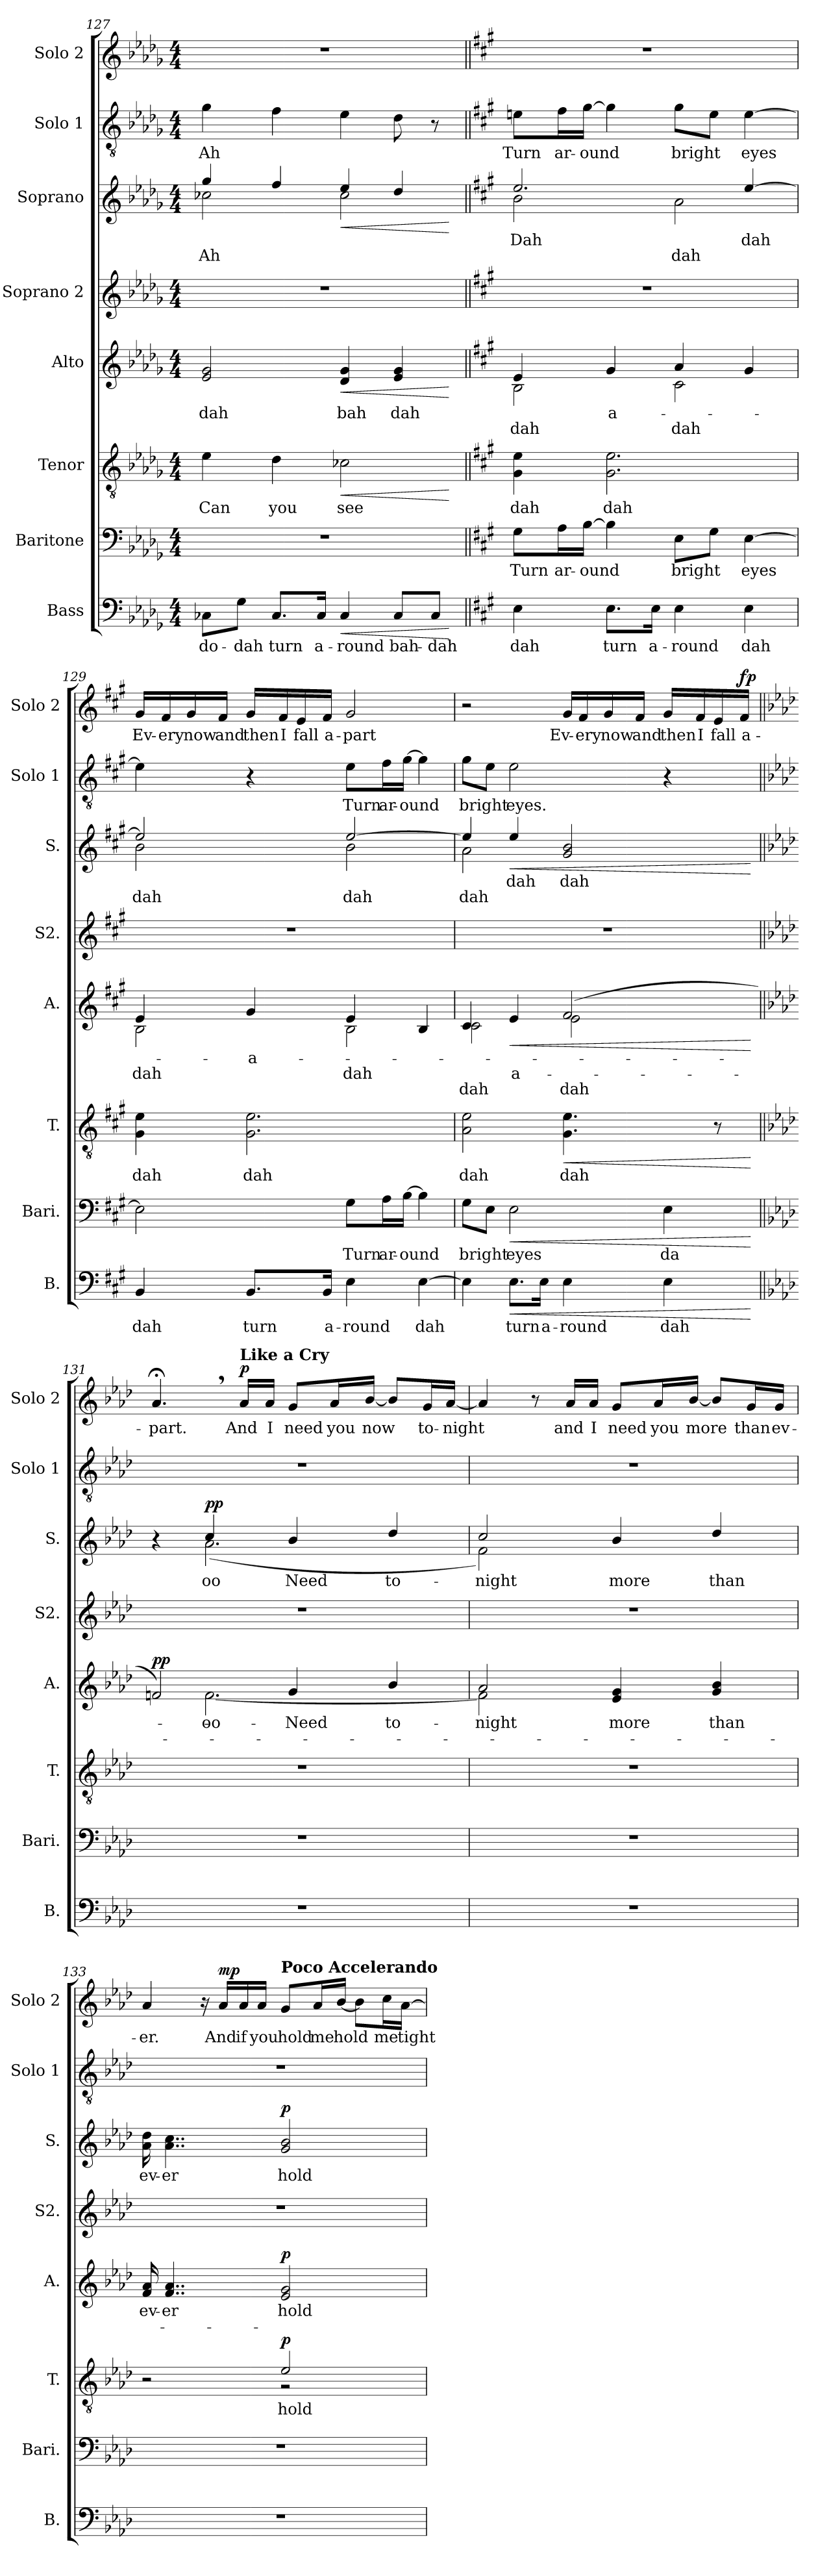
**kern	**text	**dynam	**kern	**text	**dynam	**kern	**text	**dynam	**kern	**text	**text	**text	**dynam	**kern	**kern	**text	**text	**dynam	**kern	**text	**kern	**text	**dynam
*part8	*part8	*part8	*part7	*part7	*part7	*part6	*part6	*part6	*part5	*part5	*part5	*part5	*part5	*part4	*part3	*part3	*part3	*part3	*part2	*part2	*part1	*part1	*part1
*staff8	*staff8	*staff8	*staff7	*staff7	*staff7	*staff6	*staff6	*staff6	*staff5	*staff5	*staff5	*staff5	*staff5	*staff4	*staff3	*staff3	*staff3	*staff3	*staff2	*staff2	*staff1	*staff1	*staff1
*I"Bass	*	*	*I"Baritone	*	*	*I"Tenor	*	*	*I"Alto	*	*	*	*	*I"Soprano 2	*I"Soprano	*	*	*	*I"Solo 1	*	*I"Solo 2	*	*
*I'B.	*	*	*I'Bari.	*	*	*I'T.	*	*	*I'A.	*	*	*	*	*I'S2.	*I'S.	*	*	*	*I'Solo 1	*	*I'Solo 2	*	*
!!LO:LB:g=z
*clefF4	*	*	*clefF4	*	*	*clefGv2	*	*	*clefG2	*	*	*	*	*clefG2	*clefG2	*	*	*	*clefGv2	*	*clefG2	*	*
*k[b-e-a-d-g-]	*	*	*k[b-e-a-d-g-]	*	*	*k[b-e-a-d-g-]	*	*	*k[b-e-a-d-g-]	*	*	*	*	*k[b-e-a-d-g-]	*k[b-e-a-d-g-]	*	*	*	*k[b-e-a-d-g-]	*	*k[b-e-a-d-g-]	*	*
*M4/4	*	*	*M4/4	*	*	*M4/4	*	*	*M4/4	*	*	*	*	*M4/4	*M4/4	*	*	*	*M4/4	*	*M4/4	*	*
=127	=127	=127	=127	=127	=127	=127	=127	=127	=127	=127	=127	=127	=127	=127	=127	=127	=127	=127	=127	=127	=127	=127	=127
!	!LO:LY:b	!	!	!	!	!	!LO:LY:b	!	!	!LO:LY:b	!	!	!	!	!	!	!LO:LY:b	!	!	!LO:LY:b	!	!	!
*	*	*	*	*	*	*	*	*	*	*	*	*	*	*	*^	*	*	*	*	*	*	*	*
8C-X\L	do-	.	1r	.	.	4e-\	Can	.	2e-/ 2g-/	dah	.	.	.	1r	4gg-/	2cc-X\	.	Ah	.	4g-\	Ah	1r	.	.
!	!LO:LY:b	!	!	!	!	!	!	!	!	!	!	!	!	!	!	!	!	!	!	!	!	!	!	!
8G-\J	-dah	.	.	.	.	.	.	.	.	.	.	.	.	.	.	.	.	.	.	.	.	.	.	.
!	!LO:LY:b	!	!	!	!	!	!LO:LY:b	!	!	!	!	!	!	!	!	!	!	!	!	!	!	!	!	!
8.C-/L	turn	.	.	.	.	4d-\	you	.	.	.	.	.	.	.	4ff/	.	.	.	.	4f\	.	.	.	.
!	!LO:LY:b	!	!	!	!	!	!	!	!	!	!	!	!	!	!	!	!	!	!	!	!	!	!	!
16C-/Jk	a-	.	.	.	.	.	.	.	.	.	.	.	.	.	.	.	.	.	.	.	.	.	.	.
!	!LO:LY:b	!LO:HP:b	!	!	!	!	!LO:LY:b	!LO:HP:b	!	!LO:LY:b	!	!	!LO:HP:b	!	!	!	!	!	!LO:HP:b	!	!	!	!	!
4C-/	-round	<	.	.	.	2c-X\	see	<	4d-/ 4g-/	bah	.	.	<	.	4ee-/	2cc-\	.	.	<	4e-\	.	.	.	.
!	!LO:LY:b	!	!	!	!	!	!	!	!	!LO:LY:b	!	!	!	!	!	!	!	!	!	!	!	!	!	!
8C-/L	bah-	.	.	.	.	.	.	.	4e-/ 4g-/	dah	.	.	.	.	4dd-/	.	.	.	.	8d-\	.	.	.	.
!	!LO:LY:b	!	!	!	!	!	!	!	!	!	!	!	!	!	!	!	!	!	!	!	!	!	!	!
8C-/J	-dah	.	.	.	.	.	.	.	.	.	.	.	.	.	.	.	.	.	.	8r	.	.	.	.
*	*	*	*	*	*	*	*	*	*	*	*	*	*	*	*v	*v	*	*	*	*	*	*	*	*
.	.	[	.	.	.	.	.	[	.	.	.	.	[	.	.	.	.	[	.	.	.	.	.
!!LO:PB:g=z
=128||	=128||	=128||	=128||	=128||	=128||	=128||	=128||	=128||	=128||	=128||	=128||	=128||	=128||	=128||	=128||	=128||	=128||	=128||	=128||	=128||	=128||	=128||	=128||
*k[f#c#g#]	*	*	*k[f#c#g#]	*	*	*k[f#c#g#]	*	*	*k[f#c#g#]	*	*	*	*	*k[f#c#g#]	*k[f#c#g#]	*	*	*	*k[f#c#g#]	*	*k[f#c#g#]	*	*
!	!LO:LY:b	!	!	!LO:LY:b	!	!	!LO:LY:b	!	!	!LO:LY:b	!	!	!	!	!	!	!	!	!	!	!	!	!
*	*	*	*	*	*	*	*	*	*^	*	*	*	*	*	*	*	*	*	*	*	*	*	*
!	!	!	!	!	!	!	!	!	!	!	!	!LO:LY:b	!	!	!	!	!LO:LY:b	!	!	!	!LO:LY:b	!	!	!
*	*	*	*	*	*	*	*	*	*	*	*	*	*	*	*	*^	*	*	*	*	*	*	*	*
4E\	dah	.	8G#\L	Turn	.	4G#\ 4e\	dah	.	4e/	2B\	.	dah	.	.	1r	2.ee/	2b\	Dah	.	.	8en\L	Turn	1r	.	.
!	!	!	!	!LO:LY:b	!	!	!	!	!	!	!	!	!	!	!	!	!	!	!	!	!	!LO:LY:b	!	!	!
.	.	.	16A\L	ar-	.	.	.	.	.	.	.	.	.	.	.	.	.	.	.	.	16f#\L	ar-	.	.	.
!	!	!	!	!LO:LY:b	!	!	!	!	!	!	!	!	!	!	!	!	!	!	!	!	!	!LO:LY:b	!	!	!
.	.	.	[16B\JJ	-ound	.	.	.	.	.	.	.	.	.	.	.	.	.	.	.	.	[16g#\JJ	-ound	.	.	.
!	!LO:LY:b	!	!	!	!	!	!LO:LY:b	!	!	!	!LO:LY:b	!	!	!	!	!	!	!	!	!	!	!	!	!	!
8.E\L	turn	.	4B\]	.	.	2.G#\ 2.e\	dah	.	4g#/	.	a-	.	.	.	.	.	.	.	.	.	4g#\]	.	.	.	.
!	!LO:LY:b	!	!	!	!	!	!	!	!	!	!	!	!	!	!	!	!	!	!	!	!	!	!	!	!
16E\Jk	a-	.	.	.	.	.	.	.	.	.	.	.	.	.	.	.	.	.	.	.	.	.	.	.	.
!	!LO:LY:b	!	!	!LO:LY:b	!	!	!	!	!	!	!LO:LY:b	!	!	!	!	!	!	!	!	!	!	!	!	!	!
!	!	!	!	!	!	!	!	!	!	!	!	!LO:LY:b	!	!	!	!	!	!	!LO:LY:b	!	!	!LO:LY:b	!	!	!
4E\	-round	.	8E\L	bright	.	.	.	.	4a/	2c#\	.	dah	.	.	.	.	2a\	.	dah	.	8g#\L	bright	.	.	.
.	.	.	8G#\J	.	.	.	.	.	.	.	.	.	.	.	.	.	.	.	.	.	8e\J	.	.	.	.
!	!LO:LY:b	!	!	!LO:LY:b	!	!	!	!	!	!	!	!	!	!	!	!	!	!LO:LY:b	!	!	!	!LO:LY:b	!	!	!
4E\	dah	.	[4E\	eyes	.	.	.	.	4g#/	.	.	.	.	.	.	[4ee/	.	dah	.	.	[4e\	eyes	.	.	.
=129	=129	=129	=129	=129	=129	=129	=129	=129	=129	=129	=129	=129	=129	=129	=129	=129	=129	=129	=129	=129	=129	=129	=129	=129	=129
!	!LO:LY:b	!	!	!	!	!	!LO:LY:b	!	!	!	!LO:LY:b	!	!	!	!	!	!	!	!	!	!	!	!	!	!
!	!	!	!	!	!	!	!	!	!	!	!	!LO:LY:b	!	!	!	!	!	!	!LO:LY:b	!	!	!	!	!LO:LY:b	!
4BB/	dah	.	2E\]	.	.	4G#\ 4e\	dah	.	4e/	2B\	.	dah	.	.	1r	2ee/]	2b\	.	dah	.	4e\]	.	16g#/LL	Ev-	.
!	!	!	!	!	!	!	!	!	!	!	!	!	!	!	!	!	!	!	!	!	!	!	!	!LO:LY:b	!
.	.	.	.	.	.	.	.	.	.	.	.	.	.	.	.	.	.	.	.	.	.	.	16f#/	-ery	.
!	!	!	!	!	!	!	!	!	!	!	!	!	!	!	!	!	!	!	!	!	!	!	!	!LO:LY:b	!
.	.	.	.	.	.	.	.	.	.	.	.	.	.	.	.	.	.	.	.	.	.	.	16g#/	now	.
!	!	!	!	!	!	!	!	!	!	!	!	!	!	!	!	!	!	!	!	!	!	!	!	!LO:LY:b	!
.	.	.	.	.	.	.	.	.	.	.	.	.	.	.	.	.	.	.	.	.	.	.	16f#/JJ	and	.
!	!LO:LY:b	!	!	!	!	!	!LO:LY:b	!	!	!	!LO:LY:b	!	!	!	!	!	!	!	!	!	!	!	!	!LO:LY:b	!
8.BB/L	turn	.	.	.	.	2.G#\ 2.e\	dah	.	4g#/	.	a-	.	.	.	.	.	.	.	.	.	4r	.	16g#/LL	then	.
!	!	!	!	!	!	!	!	!	!	!	!	!	!	!	!	!	!	!	!	!	!	!	!	!LO:LY:b	!
.	.	.	.	.	.	.	.	.	.	.	.	.	.	.	.	.	.	.	.	.	.	.	16f#/	I	.
!	!	!	!	!	!	!	!	!	!	!	!	!	!	!	!	!	!	!	!	!	!	!	!	!LO:LY:b	!
.	.	.	.	.	.	.	.	.	.	.	.	.	.	.	.	.	.	.	.	.	.	.	16e/	fall	.
!	!LO:LY:b	!	!	!	!	!	!	!	!	!	!	!	!	!	!	!	!	!	!	!	!	!	!	!LO:LY:b	!
16BB/Jk	a-	.	.	.	.	.	.	.	.	.	.	.	.	.	.	.	.	.	.	.	.	.	16f#/JJ	a-	.
!	!LO:LY:b	!	!	!LO:LY:b	!	!	!	!	!	!	!LO:LY:b	!	!	!	!	!	!	!	!	!	!	!	!	!	!
!	!	!	!	!	!	!	!	!	!	!	!	!LO:LY:b	!	!	!	!	!	!LO:LY:b	!	!	!	!	!	!	!
!	!	!	!	!	!	!	!	!	!	!	!	!	!	!	!	!	!	!	!LO:LY:b	!	!	!LO:LY:b	!	!LO:LY:b	!
4E\	-round	.	8G#\L	Turn	.	.	.	.	4e/	2B\	.	dah	.	.	.	[2ee/	2b\	.	dah	.	8e\L	Turn	2g#/	-part	.
!	!	!	!	!LO:LY:b	!	!	!	!	!	!	!	!	!	!	!	!	!	!	!	!	!	!LO:LY:b	!	!	!
.	.	.	16A\L	ar-	.	.	.	.	.	.	.	.	.	.	.	.	.	.	.	.	16f#\L	ar-	.	.	.
!	!	!	!	!LO:LY:b	!	!	!	!	!	!	!	!	!	!	!	!	!	!	!	!	!	!LO:LY:b	!	!	!
.	.	.	[16B\JJ	-ound	.	.	.	.	.	.	.	.	.	.	.	.	.	.	.	.	[16g#\JJ	-ound	.	.	.
!	!LO:LY:b	!	!	!	!	!	!	!	!	!	!	!	!	!	!	!	!	!	!	!	!	!	!	!	!
[4E\	dah	.	4B\]	.	.	.	.	.	4B/	.	.	.	.	.	.	.	.	.	.	.	4g#\]	.	.	.	.
!!LO:PB:g=z
=130	=130	=130	=130	=130	=130	=130	=130	=130	=130	=130	=130	=130	=130	=130	=130	=130	=130	=130	=130	=130	=130	=130	=130	=130	=130
!	!	!	!	!LO:LY:b	!	!	!LO:LY:b	!	!	!	!	!LO:LY:b	!	!	!	!	!	!	!	!	!	!	!	!	!
!	!	!	!	!	!	!	!	!	!	!	!	!	!LO:LY:b	!	!	!	!	!	!LO:LY:b	!	!	!LO:LY:b	!	!	!
4E\]	.	.	8G#\L	bright	.	2A\ 2e\	dah	.	4c#/	2c#\	.	.	dah	.	1r	4ee/]	2a\	.	dah	.	8g#\L	bright	2r	.	.
.	.	.	8E\J	.	.	.	.	.	.	.	.	.	.	.	.	.	.	.	.	.	8e\J	.	.	.	.
!	!LO:LY:b	!LO:HP:b	!	!LO:LY:b	!LO:HP:b	!	!	!	!	!	!	!LO:LY:b	!	!LO:HP:b	!	!	!	!LO:LY:b	!	!LO:HP:b	!	!LO:LY:b	!	!	!
8.E\L	turn	<	2E\	eyes	<	.	.	.	4e/	.	.	a-	.	<	.	4ee/	.	dah	.	<	2e\	eyes.	.	.	.
!	!LO:LY:b	!	!	!	!	!	!	!	!	!	!	!	!	!	!	!	!	!	!	!	!	!	!	!	!
16E\Jk	a-	.	.	.	.	.	.	.	.	.	.	.	.	.	.	.	.	.	.	.	.	.	.	.	.
!	!LO:LY:b	!	!	!	!	!	!LO:LY:b	!LO:HP:b	!	!	!	!LO:LY:b	!	!	!	!	!	!	!	!	!	!	!	!	!
!	!	!	!	!	!	!	!	!	!	!	!	!	!LO:LY:b	!	!	!	!	!LO:LY:b	!	!	!	!	!	!LO:LY:b	!
4E\	-round	.	.	.	.	4.G#\ 4.e\	dah	<	(>2f#/	2e\	.	.	dah	.	.	2g#/ 2b/	2ryy	dah	.	.	.	.	16g#/LL	Ev-	.
!	!	!	!	!	!	!	!	!	!	!	!	!	!	!	!	!	!	!	!	!	!	!	!	!LO:LY:b	!
.	.	.	.	.	.	.	.	.	.	.	.	.	.	.	.	.	.	.	.	.	.	.	16f#/	-ery	.
!	!	!	!	!	!	!	!	!	!	!	!	!	!	!	!	!	!	!	!	!	!	!	!	!LO:LY:b	!
.	.	.	.	.	.	.	.	.	.	.	.	.	.	.	.	.	.	.	.	.	.	.	16g#/	now	.
!	!	!	!	!	!	!	!	!	!	!	!	!	!	!	!	!	!	!	!	!	!	!	!	!LO:LY:b	!
.	.	.	.	.	.	.	.	.	.	.	.	.	.	.	.	.	.	.	.	.	.	.	16f#/JJ	and	.
!	!LO:LY:b	!	!	!LO:LY:b	!	!	!	!	!	!	!	!	!	!	!	!	!	!	!	!	!	!	!	!LO:LY:b	!
4E\	dah	.	4E\	da	.	.	.	.	.	.	.	.	.	.	.	.	.	.	.	.	4r	.	16g#/LL	then	.
!	!	!	!	!	!	!	!	!	!	!	!	!	!	!	!	!	!	!	!	!	!	!	!	!LO:LY:b	!
.	.	.	.	.	.	.	.	.	.	.	.	.	.	.	.	.	.	.	.	.	.	.	16f#/	I	.
!	!	!	!	!	!	!	!	!	!	!	!	!	!	!	!	!	!	!	!	!	!	!	!	!LO:LY:b	!
.	.	.	.	.	.	8r	.	.	.	.	.	.	.	.	.	.	.	.	.	.	.	.	16e/	fall	.
!	!	!	!	!	!	!	!	!	!	!	!	!	!	!	!	!	!	!	!	!	!	!	!	!LO:LY:b	!LO:DY:b
.	.	.	.	.	.	.	.	.	.	.	.	.	.	.	.	.	.	.	.	.	.	.	16f#/JJ	a-	fp
*	*	*	*	*	*	*	*	*	*v	*v	*	*	*	*	*	*v	*v	*	*	*	*	*	*	*	*
.	.	[	.	.	[	.	.	[	.	.	.	.	[	.	.	.	.	[	.	.	.	.	.
!!LO:PB:g=z
=131||	=131||	=131||	=131||	=131||	=131||	=131||	=131||	=131||	=131||	=131||	=131||	=131||	=131||	=131||	=131||	=131||	=131||	=131||	=131||	=131||	=131||	=131||	=131||
!!LO:REH:place=s1:a:B:fs=14:t=H:qo=1.5
*k[b-e-a-d-]	*	*	*k[b-e-a-d-]	*	*	*k[b-e-a-d-]	*	*	*k[b-e-a-d-]	*	*	*	*	*k[b-e-a-d-]	*k[b-e-a-d-]	*	*	*	*k[b-e-a-d-]	*	*k[b-e-a-d-]	*	*
*	*	*	*	*	*	*	*	*	*	*	*	*	*	*	*	*	*	*	*	*	*MM53	*	*
*	*	*	*	*	*	*	*	*	*^	*	*	*	*	*	*^	*	*	*	*	*	*	*	*
!	!	!	!	!	!	!	!	!	!	!	!	!	!	!LO:DY:b	!	!	!	!	!	!	!	!	!	!LO:LY:b	!
1r	.	.	1r	.	.	1r	.	.	2fn/)	4ryy	.	.	.	pp	1r	4r	4ryy	.	.	.	1r	.	4.a-;<,/	-part.	.
!	!	!	!	!	!	!	!	!	!	!	!LO:LY:b	!	!	!	!	!	!	!LO:LY:b	!	!LO:DY:b	!	!	!	!	!
.	.	.	.	.	.	.	.	.	.	[2.f\	oo	.	.	.	.	4cc/	(<2.a-\	oo	.	pp	.	.	.	.	.
!	!	!	!	!	!	!	!	!	!	!	!	!	!	!	!	!	!	!	!	!	!	!	!LO:TX:a:B:t=Like a Cry	!	!
!	!	!	!	!	!	!	!	!	!	!	!	!	!	!	!	!	!	!	!	!	!	!	!	!LO:LY:b	!LO:DY:b
.	.	.	.	.	.	.	.	.	.	.	.	.	.	.	.	.	.	.	.	.	.	.	16a-/LL	And	p
!	!	!	!	!	!	!	!	!	!	!	!	!	!	!	!	!	!	!	!	!	!	!	!	!LO:LY:b	!
.	.	.	.	.	.	.	.	.	.	.	.	.	.	.	.	.	.	.	.	.	.	.	16a-/JJ	I	.
!	!	!	!	!	!	!	!	!	!	!	!LO:LY:b	!	!	!	!	!	!	!LO:LY:b	!	!	!	!	!	!LO:LY:b	!
.	.	.	.	.	.	.	.	.	4g/	.	Need	.	.	.	.	4b-/	.	Need	.	.	.	.	8g/L	need	.
!	!	!	!	!	!	!	!	!	!	!	!	!	!	!	!	!	!	!	!	!	!	!	!	!LO:LY:b	!
.	.	.	.	.	.	.	.	.	.	.	.	.	.	.	.	.	.	.	.	.	.	.	16a-/L	you	.
!	!	!	!	!	!	!	!	!	!	!	!	!	!	!	!	!	!	!	!	!	!	!	!	!LO:LY:b	!
.	.	.	.	.	.	.	.	.	.	.	.	.	.	.	.	.	.	.	.	.	.	.	[16b-/JJ	now	.
!	!	!	!	!	!	!	!	!	!	!	!LO:LY:b	!	!	!	!	!	!	!LO:LY:b	!	!	!	!	!	!	!
.	.	.	.	.	.	.	.	.	4b-/	.	to-	.	.	.	.	4dd-/	.	to-	.	.	.	.	8b-/L]	.	.
!	!	!	!	!	!	!	!	!	!	!	!	!	!	!	!	!	!	!	!	!	!	!	!	!LO:LY:b	!
.	.	.	.	.	.	.	.	.	.	.	.	.	.	.	.	.	.	.	.	.	.	.	16g/L	to-	.
!	!	!	!	!	!	!	!	!	!	!	!	!	!	!	!	!	!	!	!	!	!	!	!	!LO:LY:b	!
.	.	.	.	.	.	.	.	.	.	.	.	.	.	.	.	.	.	.	.	.	.	.	[16a-/JJ	-night	.
=132	=132	=132	=132	=132	=132	=132	=132	=132	=132	=132	=132	=132	=132	=132	=132	=132	=132	=132	=132	=132	=132	=132	=132	=132	=132
!	!	!	!	!	!	!	!	!	!	!	!LO:LY:b	!	!	!	!	!	!	!LO:LY:b	!	!	!	!	!	!	!
1r	.	.	1r	.	.	1r	.	.	2a-/	2f\]	-night	.	.	.	1r	2cc/	2f\)	-night	.	.	1r	.	4a-/]	.	.
.	.	.	.	.	.	.	.	.	.	.	.	.	.	.	.	.	.	.	.	.	.	.	8r	.	.
!	!	!	!	!	!	!	!	!	!	!	!	!	!	!	!	!	!	!	!	!	!	!	!	!LO:LY:b	!
.	.	.	.	.	.	.	.	.	.	.	.	.	.	.	.	.	.	.	.	.	.	.	16a-/LL	and	.
!	!	!	!	!	!	!	!	!	!	!	!	!	!	!	!	!	!	!	!	!	!	!	!	!LO:LY:b	!
.	.	.	.	.	.	.	.	.	.	.	.	.	.	.	.	.	.	.	.	.	.	.	16a-/JJ	I	.
!	!	!	!	!	!	!	!	!	!	!	!LO:LY:b	!	!	!	!	!	!	!LO:LY:b	!	!	!	!	!	!LO:LY:b	!
.	.	.	.	.	.	.	.	.	4e-/ 4g/	2ryy	more	.	.	.	.	4b-/	2ryy	more	.	.	.	.	8g/L	need	.
!	!	!	!	!	!	!	!	!	!	!	!	!	!	!	!	!	!	!	!	!	!	!	!	!LO:LY:b	!
.	.	.	.	.	.	.	.	.	.	.	.	.	.	.	.	.	.	.	.	.	.	.	16a-/L	you	.
!	!	!	!	!	!	!	!	!	!	!	!	!	!	!	!	!	!	!	!	!	!	!	!	!LO:LY:b	!
.	.	.	.	.	.	.	.	.	.	.	.	.	.	.	.	.	.	.	.	.	.	.	[16b-/JJ	more	.
!	!	!	!	!	!	!	!	!	!	!	!LO:LY:b	!	!	!	!	!	!	!LO:LY:b	!	!	!	!	!	!	!
.	.	.	.	.	.	.	.	.	4g/ 4b-/	.	than	.	.	.	.	4dd-/	.	than	.	.	.	.	8b-/L]	.	.
!	!	!	!	!	!	!	!	!	!	!	!	!	!	!	!	!	!	!	!	!	!	!	!	!LO:LY:b	!
.	.	.	.	.	.	.	.	.	.	.	.	.	.	.	.	.	.	.	.	.	.	.	16g/L	than	.
!	!	!	!	!	!	!	!	!	!	!	!	!	!	!	!	!	!	!	!	!	!	!	!	!LO:LY:b	!
.	.	.	.	.	.	.	.	.	.	.	.	.	.	.	.	.	.	.	.	.	.	.	16g/JJ	ev-	.
*	*	*	*	*	*	*	*	*	*v	*v	*	*	*	*	*	*v	*v	*	*	*	*	*	*	*	*
!!LO:LB:g=z
=133	=133	=133	=133	=133	=133	=133	=133	=133	=133	=133	=133	=133	=133	=133	=133	=133	=133	=133	=133	=133	=133	=133	=133
*	*	*	*	*	*	*^	*	*	*	*	*	*	*	*	*	*	*	*	*	*	*	*	*
!	!	!	!	!	!	!	!	!	!	!	!LO:LY:b	!	!	!	!	!	!LO:LY:b	!	!	!	!	!	!LO:LY:b	!
1r	.	.	1r	.	.	2r	2ryy	.	.	16f/ 16a-/	ev-	.	.	.	1r	16a-\ 16dd-\	-ev-	.	.	1r	.	4a-/	-er.	.
!	!	!	!	!	!	!	!	!	!	!	!LO:LY:b	!	!	!	!	!	!LO:LY:b	!	!	!	!	!	!	!
.	.	.	.	.	.	.	.	.	.	4..f/ 4..a-/	-er	.	.	.	.	4..a-\ 4..cc\	-er	.	.	.	.	.	.	.
.	.	.	.	.	.	.	.	.	.	.	.	.	.	.	.	.	.	.	.	.	.	16r	.	.
*	*	*	*	*	*	*	*	*	*	*	*	*	*	*	*	*	*	*	*	*	*	*MM60	*	*
!	!	!	!	!	!	!	!	!	!	!	!	!	!	!	!	!	!	!	!	!	!	!	!LO:LY:b	!LO:DY:b
.	.	.	.	.	.	.	.	.	.	.	.	.	.	.	.	.	.	.	.	.	.	16a-/LL	And	mp
!	!	!	!	!	!	!	!	!	!	!	!	!	!	!	!	!	!	!	!	!	!	!	!LO:LY:b	!
.	.	.	.	.	.	.	.	.	.	.	.	.	.	.	.	.	.	.	.	.	.	16a-/	if	.
!	!	!	!	!	!	!	!	!	!	!	!	!	!	!	!	!	!	!	!	!	!	!	!LO:LY:b	!
.	.	.	.	.	.	.	.	.	.	.	.	.	.	.	.	.	.	.	.	.	.	16a-/JJ	you	.
!	!	!	!	!	!	!	!	!	!	!	!	!	!	!	!	!	!	!	!	!	!	!LO:TX:a:B:t=Poco Accelerando	!	!
!	!	!	!	!	!	!	!	!LO:LY:b	!LO:DY:b	!	!LO:LY:b	!	!	!LO:DY:b	!	!	!LO:LY:b	!	!LO:DY:b	!	!	!	!LO:LY:b	!
.	.	.	.	.	.	2e-/	2r	hold	p	2e-/ 2g/	hold	.	.	p	.	2g/ 2b-/	hold	.	p	.	.	8g/L	hold	.
!	!	!	!	!	!	!	!	!	!	!	!	!	!	!	!	!	!	!	!	!	!	!	!LO:LY:b	!
.	.	.	.	.	.	.	.	.	.	.	.	.	.	.	.	.	.	.	.	.	.	16a-/L	me	.
!	!	!	!	!	!	!	!	!	!	!	!	!	!	!	!	!	!	!	!	!	!	!	!LO:LY:b	!
.	.	.	.	.	.	.	.	.	.	.	.	.	.	.	.	.	.	.	.	.	.	[16b-/JJ	hold	.
.	.	.	.	.	.	.	.	.	.	.	.	.	.	.	.	.	.	.	.	.	.	8b-\L]	.	.
!	!	!	!	!	!	!	!	!	!	!	!	!	!	!	!	!	!	!	!	!	!	!	!LO:LY:b	!
.	.	.	.	.	.	.	.	.	.	.	.	.	.	.	.	.	.	.	.	.	.	16cc\L	me	.
!	!	!	!	!	!	!	!	!	!	!	!	!	!	!	!	!	!	!	!	!	!	!	!LO:LY:b	!
.	.	.	.	.	.	.	.	.	.	.	.	.	.	.	.	.	.	.	.	.	.	[16a-\JJ	tight	.
*	*	*	*	*	*	*v	*v	*	*	*	*	*	*	*	*	*	*	*	*	*	*	*	*	*
=	=	=	=	=	=	=	=	=	=	=	=	=	=	=	=	=	=	=	=	=	=	=	=
*-	*-	*-	*-	*-	*-	*-	*-	*-	*-	*-	*-	*-	*-	*-	*-	*-	*-	*-	*-	*-	*-	*-	*-
